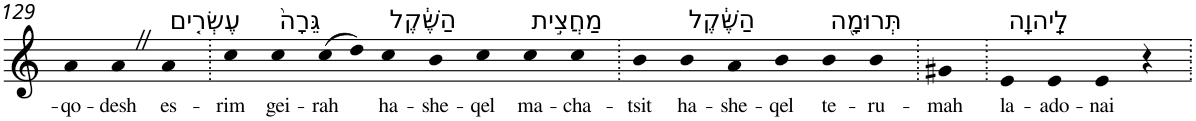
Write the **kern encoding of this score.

**kern	**text
*part1	*part1
*staff1	*staff1
*I"Piano	*
*I'Pno	*
!!LO:PB:g=z
*clefG2	*
*k[]	*
=129	=129
!	!LO:LY:b
4a	-qo-
!	!LO:LY:b
4aZ	-desh
!LO:TX:a:t=עֶשְׂרִ֤ים	!
!	!LO:LY:b
4a	es-
=130.	=130.
!	!LO:LY:b
4cc	-rim
!LO:TX:a:t=גֵּרָה֙	!
!	!LO:LY:b
4cc	gei-
!	!LO:LY:b
(8cc	-rah
8dd)	.
!LO:TX:a:t=הַשֶּׁ֔קֶל	!
!	!LO:LY:b
4cc	ha-
!	!LO:LY:b
4b	-she-
!	!LO:LY:b
4cc	-qel
!LO:TX:a:t=מַחֲצִ֣ית	!
!	!LO:LY:b
4cc	ma-
!	!LO:LY:b
4cc	-cha-
=131.	=131.
!	!LO:LY:b
4b	-tsit
!LO:TX:a:t=הַשֶּׁ֔קֶל	!
!	!LO:LY:b
4b	ha-
!	!LO:LY:b
4a	-she-
!	!LO:LY:b
4b	-qel
!LO:TX:a:t=תְּרוּמָ֖ה	!
!	!LO:LY:b
4b	te-
!	!LO:LY:b
4b	-ru-
=132.	=132.
!	!LO:LY:b
4g#X	-mah
=133.	=133.
!LO:TX:a:t=לַֽיהוָֽה	!
!	!LO:LY:b
4e	la-
!	!LO:LY:b
4e	-ado-
!	!LO:LY:b
4e	-nai
4r	.
=.	=.
*-	*-
